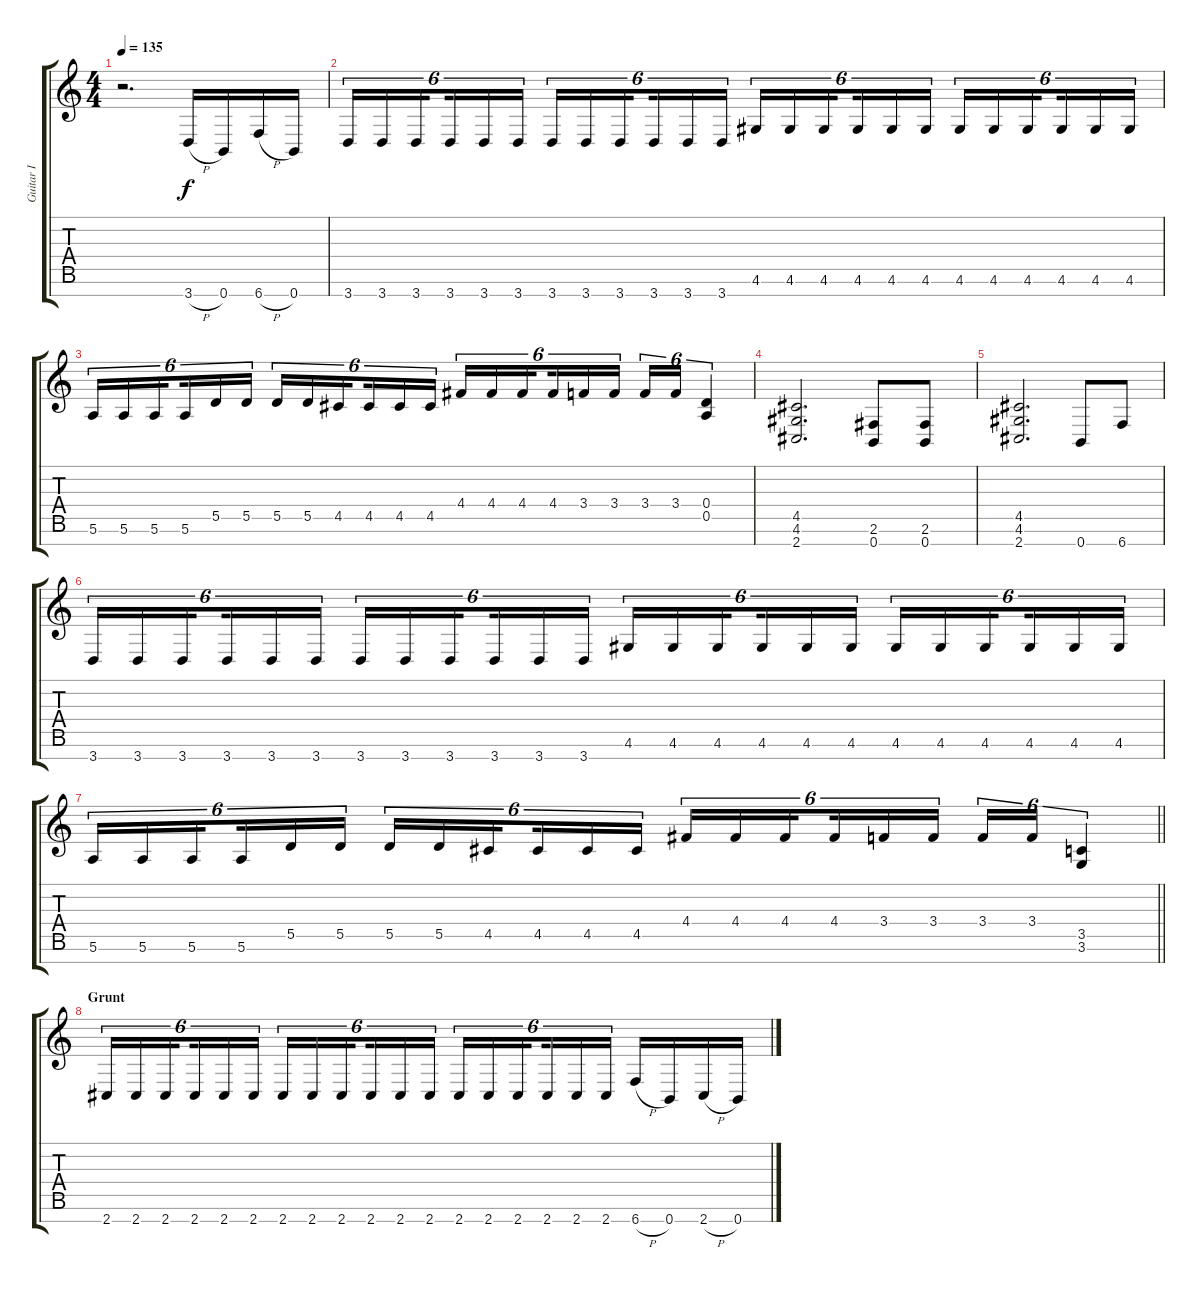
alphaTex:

\track ("Guitar I" "Guitar I") {instrument distortionguitar}
\staff {score tabs}
\tuning (E4 B3 G3 D3 A2 E2 B1) {hide}
\ts (4 4)
\tempo 135
\clef g2
\ks c
r.2{d dy f} 3.7{h}.16 0.7.16 6.7{h}.16 0.7.16 |
3.7.16{tu (6 4)} 3.7.16{tu (6 4)} 3.7.16{tu (6 4) beam splitsecondary} 3.7.16{tu (6 4)} 3.7.16{tu (6 4)} 3.7.16{tu (6 4)} 3.7.16{tu (6 4)} 3.7.16{tu (6 4)} 3.7.16{tu (6 4) beam splitsecondary} 3.7.16{tu (6 4)} 3.7.16{tu (6 4)} 3.7.16{tu (6 4)} 4.6.16{tu (6 4)} 4.6.16{tu (6 4)} 4.6.16{tu (6 4) beam splitsecondary} 4.6.16{tu (6 4)} 4.6.16{tu (6 4)} 4.6.16{tu (6 4)} 4.6.16{tu (6 4)} 4.6.16{tu (6 4)} 4.6.16{tu (6 4) beam splitsecondary} 4.6.16{tu (6 4)} 4.6.16{tu (6 4)} 4.6.16{tu (6 4)} |
5.6.16{tu (6 4)} 5.6.16{tu (6 4)} 5.6.16{tu (6 4) beam splitsecondary} 5.6.16{tu (6 4)} 5.5.16{tu (6 4)} 5.5.16{tu (6 4)} 5.5.16{tu (6 4)} 5.5.16{tu (6 4)} 4.5.16{tu (6 4) beam splitsecondary} 4.5.16{tu (6 4)} 4.5.16{tu (6 4)} 4.5.16{tu (6 4)} 4.4.16{tu (6 4)} 4.4.16{tu (6 4)} 4.4.16{tu (6 4) beam splitsecondary} 4.4.16{tu (6 4)} 3.4.16{tu (6 4)} 3.4.16{tu (6 4)} 3.4.16{tu (6 4)} 3.4.16{tu (6 4)} (0.4 0.5).4{tu (6 4)} |
(4.5 4.6 2.7).2{d} (2.6 0.7).8 (2.6 0.7).8 |
(4.5 4.6 2.7).2{d} 0.7.8 6.7.8 |
3.7.16{tu (6 4)} 3.7.16{tu (6 4)} 3.7.16{tu (6 4) beam splitsecondary} 3.7.16{tu (6 4)} 3.7.16{tu (6 4)} 3.7.16{tu (6 4)} 3.7.16{tu (6 4)} 3.7.16{tu (6 4)} 3.7.16{tu (6 4) beam splitsecondary} 3.7.16{tu (6 4)} 3.7.16{tu (6 4)} 3.7.16{tu (6 4)} 4.6.16{tu (6 4)} 4.6.16{tu (6 4)} 4.6.16{tu (6 4) beam splitsecondary} 4.6.16{tu (6 4)} 4.6.16{tu (6 4)} 4.6.16{tu (6 4)} 4.6.16{tu (6 4)} 4.6.16{tu (6 4)} 4.6.16{tu (6 4) beam splitsecondary} 4.6.16{tu (6 4)} 4.6.16{tu (6 4)} 4.6.16{tu (6 4)} |
\barLineRight lightlight
5.6.16{tu (6 4)} 5.6.16{tu (6 4)} 5.6.16{tu (6 4) beam splitsecondary} 5.6.16{tu (6 4)} 5.5.16{tu (6 4)} 5.5.16{tu (6 4)} 5.5.16{tu (6 4)} 5.5.16{tu (6 4)} 4.5.16{tu (6 4) beam splitsecondary} 4.5.16{tu (6 4)} 4.5.16{tu (6 4)} 4.5.16{tu (6 4)} 4.4.16{tu (6 4)} 4.4.16{tu (6 4)} 4.4.16{tu (6 4) beam splitsecondary} 4.4.16{tu (6 4)} 3.4.16{tu (6 4)} 3.4.16{tu (6 4)} 3.4.16{tu (6 4)} 3.4.16{tu (6 4)} (3.5 3.6).4{tu (6 4)} |
\section ("" "Grunt")
2.7.16{tu (6 4)} 2.7.16{tu (6 4)} 2.7.16{tu (6 4) beam splitsecondary} 2.7.16{tu (6 4)} 2.7.16{tu (6 4)} 2.7.16{tu (6 4)} 2.7.16{tu (6 4)} 2.7.16{tu (6 4)} 2.7.16{tu (6 4) beam splitsecondary} 2.7.16{tu (6 4)} 2.7.16{tu (6 4)} 2.7.16{tu (6 4)} 2.7.16{tu (6 4)} 2.7.16{tu (6 4)} 2.7.16{tu (6 4) beam splitsecondary} 2.7.16{tu (6 4)} 2.7.16{tu (6 4)} 2.7.16{tu (6 4)} 6.7{h}.16 0.7.16 2.7{h}.16 0.7.16
